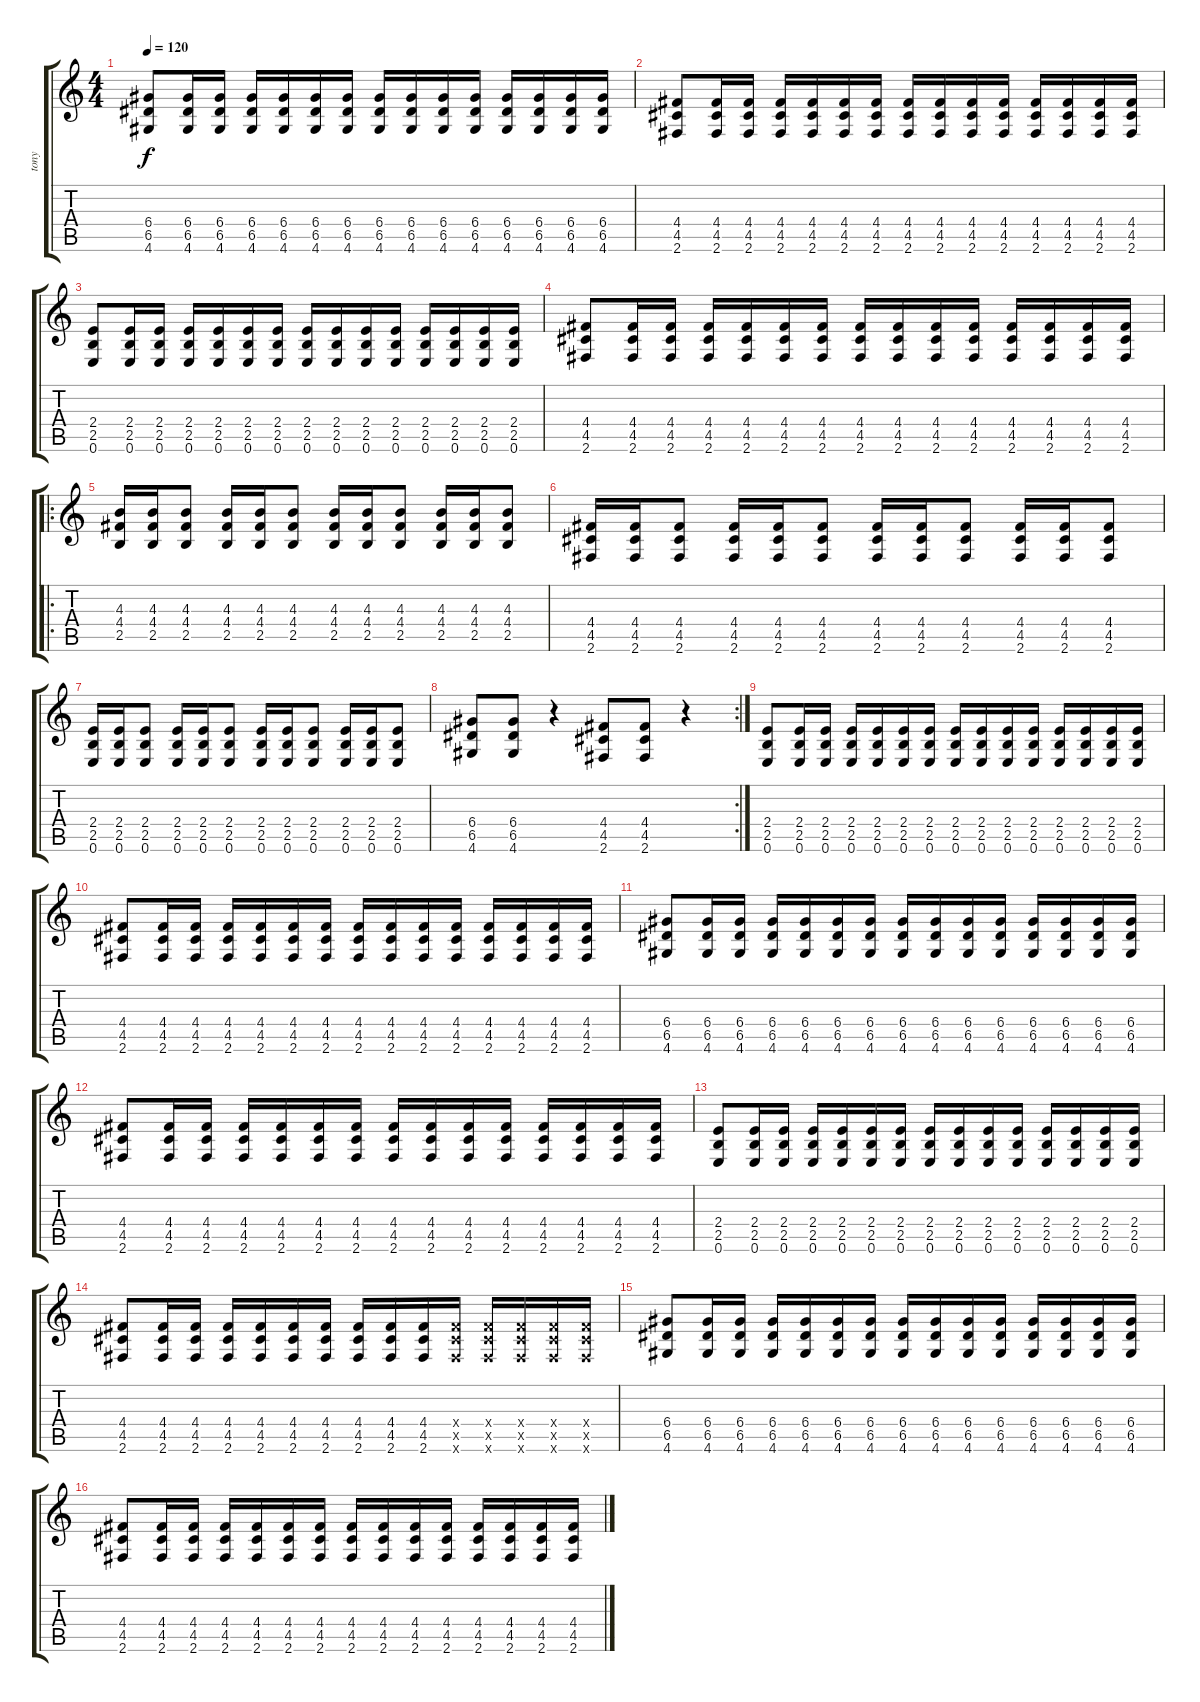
\track ("tony" "tony") {instrument distortionguitar}
\staff {score tabs}
\tuning (E4 B3 G3 D3 A2 E2) {hide}
\ts (4 4)
\tempo 120
\clef g2
\ks c
(6.4 6.5 4.6).8{dy f} (6.4 6.5 4.6).16 (6.4 6.5 4.6).16 (6.4 6.5 4.6).16 (6.4 6.5 4.6).16 (6.4 6.5 4.6).16 (6.4 6.5 4.6).16 (6.4 6.5 4.6).16 (6.4 6.5 4.6).16 (6.4 6.5 4.6).16 (6.4 6.5 4.6).16 (6.4 6.5 4.6).16 (6.4 6.5 4.6).16 (6.4 6.5 4.6).16 (6.4 6.5 4.6).16 |
(4.4 4.5 2.6).8 (4.4 4.5 2.6).16 (4.4 4.5 2.6).16 (4.4 4.5 2.6).16 (4.4 4.5 2.6).16 (4.4 4.5 2.6).16 (4.4 4.5 2.6).16 (4.4 4.5 2.6).16 (4.4 4.5 2.6).16 (4.4 4.5 2.6).16 (4.4 4.5 2.6).16 (4.4 4.5 2.6).16 (4.4 4.5 2.6).16 (4.4 4.5 2.6).16 (4.4 4.5 2.6).16 |
(2.4 2.5 0.6).8 (2.4 2.5 0.6).16 (2.4 2.5 0.6).16 (2.4 2.5 0.6).16 (2.4 2.5 0.6).16 (2.4 2.5 0.6).16 (2.4 2.5 0.6).16 (2.4 2.5 0.6).16 (2.4 2.5 0.6).16 (2.4 2.5 0.6).16 (2.4 2.5 0.6).16 (2.4 2.5 0.6).16 (2.4 2.5 0.6).16 (2.4 2.5 0.6).16 (2.4 2.5 0.6).16 |
(4.4 4.5 2.6).8 (4.4 4.5 2.6).16 (4.4 4.5 2.6).16 (4.4 4.5 2.6).16 (4.4 4.5 2.6).16 (4.4 4.5 2.6).16 (4.4 4.5 2.6).16 (4.4 4.5 2.6).16 (4.4 4.5 2.6).16 (4.4 4.5 2.6).16 (4.4 4.5 2.6).16 (4.4 4.5 2.6).16 (4.4 4.5 2.6).16 (4.4 4.5 2.6).16 (4.4 4.5 2.6).16 |
\ro
(4.3 4.4 2.5).16 (4.3 4.4 2.5).16 (4.3 4.4 2.5).8 (4.3 4.4 2.5).16 (4.3 4.4 2.5).16 (4.3 4.4 2.5).8 (4.3 4.4 2.5).16 (4.3 4.4 2.5).16 (4.3 4.4 2.5).8 (4.3 4.4 2.5).16 (4.3 4.4 2.5).16 (4.3 4.4 2.5).8 |
(4.4 4.5 2.6).16 (4.4 4.5 2.6).16 (4.4 4.5 2.6).8 (4.4 4.5 2.6).16 (4.4 4.5 2.6).16 (4.4 4.5 2.6).8 (4.4 4.5 2.6).16 (4.4 4.5 2.6).16 (4.4 4.5 2.6).8 (4.4 4.5 2.6).16 (4.4 4.5 2.6).16 (4.4 4.5 2.6).8 |
(2.4 2.5 0.6).16 (2.4 2.5 0.6).16 (2.4 2.5 0.6).8 (2.4 2.5 0.6).16 (2.4 2.5 0.6).16 (2.4 2.5 0.6).8 (2.4 2.5 0.6).16 (2.4 2.5 0.6).16 (2.4 2.5 0.6).8 (2.4 2.5 0.6).16 (2.4 2.5 0.6).16 (2.4 2.5 0.6).8 |
\rc 2
(6.4 6.5 4.6).8 (6.4 6.5 4.6).8 r.4 (4.4 4.5 2.6).8 (4.4 4.5 2.6).8 r.4 |
(2.4 2.5 0.6).8 (2.4 2.5 0.6).16 (2.4 2.5 0.6).16 (2.4 2.5 0.6).16 (2.4 2.5 0.6).16 (2.4 2.5 0.6).16 (2.4 2.5 0.6).16 (2.4 2.5 0.6).16 (2.4 2.5 0.6).16 (2.4 2.5 0.6).16 (2.4 2.5 0.6).16 (2.4 2.5 0.6).16 (2.4 2.5 0.6).16 (2.4 2.5 0.6).16 (2.4 2.5 0.6).16 |
(4.4 4.5 2.6).8 (4.4 4.5 2.6).16 (4.4 4.5 2.6).16 (4.4 4.5 2.6).16 (4.4 4.5 2.6).16 (4.4 4.5 2.6).16 (4.4 4.5 2.6).16 (4.4 4.5 2.6).16 (4.4 4.5 2.6).16 (4.4 4.5 2.6).16 (4.4 4.5 2.6).16 (4.4 4.5 2.6).16 (4.4 4.5 2.6).16 (4.4 4.5 2.6).16 (4.4 4.5 2.6).16 |
(6.4 6.5 4.6).8 (6.4 6.5 4.6).16 (6.4 6.5 4.6).16 (6.4 6.5 4.6).16 (6.4 6.5 4.6).16 (6.4 6.5 4.6).16 (6.4 6.5 4.6).16 (6.4 6.5 4.6).16 (6.4 6.5 4.6).16 (6.4 6.5 4.6).16 (6.4 6.5 4.6).16 (6.4 6.5 4.6).16 (6.4 6.5 4.6).16 (6.4 6.5 4.6).16 (6.4 6.5 4.6).16 |
(4.4 4.5 2.6).8 (4.4 4.5 2.6).16 (4.4 4.5 2.6).16 (4.4 4.5 2.6).16 (4.4 4.5 2.6).16 (4.4 4.5 2.6).16 (4.4 4.5 2.6).16 (4.4 4.5 2.6).16 (4.4 4.5 2.6).16 (4.4 4.5 2.6).16 (4.4 4.5 2.6).16 (4.4 4.5 2.6).16 (4.4 4.5 2.6).16 (4.4 4.5 2.6).16 (4.4 4.5 2.6).16 |
(2.4 2.5 0.6).8 (2.4 2.5 0.6).16 (2.4 2.5 0.6).16 (2.4 2.5 0.6).16 (2.4 2.5 0.6).16 (2.4 2.5 0.6).16 (2.4 2.5 0.6).16 (2.4 2.5 0.6).16 (2.4 2.5 0.6).16 (2.4 2.5 0.6).16 (2.4 2.5 0.6).16 (2.4 2.5 0.6).16 (2.4 2.5 0.6).16 (2.4 2.5 0.6).16 (2.4 2.5 0.6).16 |
(4.4 4.5 2.6).8 (4.4 4.5 2.6).16 (4.4 4.5 2.6).16 (4.4 4.5 2.6).16 (4.4 4.5 2.6).16 (4.4 4.5 2.6).16 (4.4 4.5 2.6).16 (4.4 4.5 2.6).16 (4.4 4.5 2.6).16 (4.4 4.5 2.6).16 (4.4{x} 4.5{x} 2.6{x}).16 (4.4{x} 4.5{x} 2.6{x}).16 (4.4{x} 4.5{x} 2.6{x}).16 (4.4{x} 4.5{x} 2.6{x}).16 (4.4{x} 4.5{x} 2.6{x}).16 |
(6.4 6.5 4.6).8 (6.4 6.5 4.6).16 (6.4 6.5 4.6).16 (6.4 6.5 4.6).16 (6.4 6.5 4.6).16 (6.4 6.5 4.6).16 (6.4 6.5 4.6).16 (6.4 6.5 4.6).16 (6.4 6.5 4.6).16 (6.4 6.5 4.6).16 (6.4 6.5 4.6).16 (6.4 6.5 4.6).16 (6.4 6.5 4.6).16 (6.4 6.5 4.6).16 (6.4 6.5 4.6).16 |
(4.4 4.5 2.6).8 (4.4 4.5 2.6).16 (4.4 4.5 2.6).16 (4.4 4.5 2.6).16 (4.4 4.5 2.6).16 (4.4 4.5 2.6).16 (4.4 4.5 2.6).16 (4.4 4.5 2.6).16 (4.4 4.5 2.6).16 (4.4 4.5 2.6).16 (4.4 4.5 2.6).16 (4.4 4.5 2.6).16 (4.4 4.5 2.6).16 (4.4 4.5 2.6).16 (4.4 4.5 2.6).16
